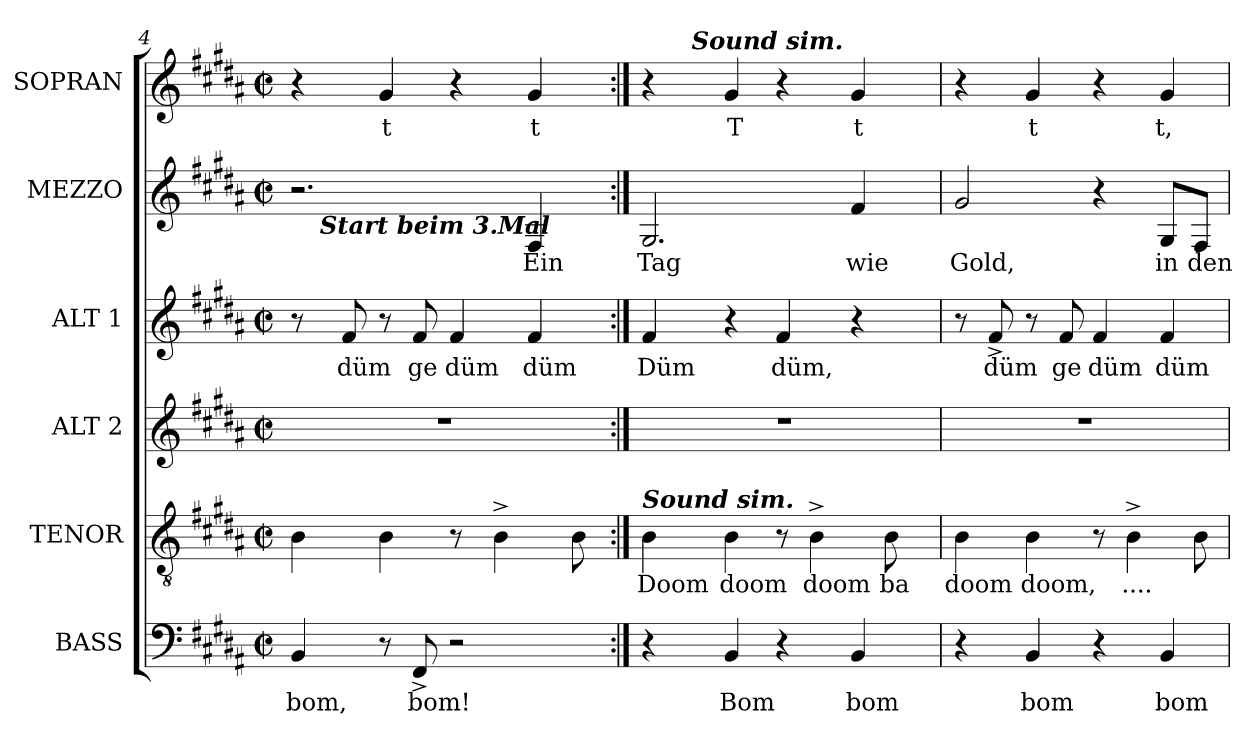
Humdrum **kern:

**kern	**text	**kern	**text	**kern	**kern	**text	**kern	**text	**kern	**text
*part6	*part6	*part5	*part5	*part4	*part3	*part3	*part2	*part2	*part1	*part1
*staff6	*staff6	*staff5	*staff5	*staff4	*staff3	*staff3	*staff2	*staff2	*staff1	*staff1
*I"BASS	*	*I"TENOR	*	*I"ALT 2	*I"ALT 1	*	*I"MEZZO	*	*I"SOPRAN	*
*I'B	*	*I'T	*	*I'A2	*I'A1	*	*	*	*I'S	*
*clefF4	*	*clefGv2	*	*clefG2	*clefG2	*	*clefG2	*	*clefG2	*
*	*	*ITrd7c12	*	*	*	*	*	*	*	*
*k[f#c#g#d#a#]	*	*k[f#c#g#d#a#]	*	*k[f#c#g#d#a#]	*k[f#c#g#d#a#]	*	*k[f#c#g#d#a#]	*	*k[f#c#g#d#a#]	*
*B:	*	*B:	*	*B:	*B:	*	*B:	*	*B:	*
*M2/2	*	*M2/2	*	*M2/2	*M2/2	*	*M2/2	*	*M2/2	*
*met(c|)	*	*met(c|)	*	*met(c|)	*met(c|)	*	*met(c|)	*	*met(c|)	*
=4	=4	=4	=4	=4	=4	=4	=4	=4	=4	=4
!	!LO:LY:b:color=#000000	!	!	!	!	!	!	!	!	!
*	*	*	*	*	*	*	*^	*	*	*
4BBi/	bom,	4BBi\	.	1r	8r	.	2.r	32ryy	.	4r	.
.	.	.	.	.	.	.	.	64...ryy	.	.	.
!	!	!	!	!	!	!	!	!LO:TX:b:Bi:t=Start beim 3.Mal	!	!	!
.	.	.	.	.	.	.	.	2ryy	.	.	.
!	!	!	!	!	!	!LO:LY:b:color=#000000	!	!	!	!	!
.	.	.	.	.	8f#i/	düm	.	.	.	.	.
!	!	!	!	!	!	!	!	!	!	!	!LO:LY:b:color=#000000
8r	.	4BBi\	.	.	8r	.	.	.	.	4g#i/	t
!	!LO:LY:b:color=#000000	!	!	!	!	!	!	!	!	!	!
!	!	!	!	!	!	!LO:LY:b:color=#000000	!	!	!	!	!
8FF#^i/	bom!	.	.	.	8f#i/	ge	.	.	.	.	.
!	!	!	!	!	!	!LO:LY:b:color=#000000	!	!	!	!	!
2r	.	8r	.	.	4f#i/	düm	.	.	.	4r	.
.	.	.	.	.	.	.	.	4ryy	.	.	.
.	.	4BB^i\	.	.	.	.	.	.	.	.	.
!	!	!	!	!	!	!LO:LY:b:color=#000000	!	!	!	!	!
!	!	!	!	!	!	!	!	!	!LO:LY:b:color=#000000	!	!
!	!	!	!	!	!	!	!	!	!	!	!LO:LY:b:color=#000000
.	.	.	.	.	4f#i/	düm	4F#i/	.	Ein	4g#i/	t
.	.	.	.	.	.	.	.	8ryy	.	.	.
.	.	8BBi\	.	.	.	.	.	.	.	.	.
.	.	.	.	.	.	.	.	16ryy	.	.	.
.	.	.	.	.	.	.	.	512ryy	.	.	.
*	*	*	*	*	*	*	*v	*v	*	*	*
!!LO:LB:g=z
=5:|!	=5:|!	=5:|!	=5:|!	=5:|!	=5:|!	=5:|!	=5:|!	=5:|!	=5:|!	=5:|!
*	*	*	*	*	*	*	*^	*	*	*
!	!	!	!LO:LY:b:color=#000000	!	!	!	!	!	!	!	!
*	*	*	*	*	*	*	*v	*v	*	*	*
*	*	*	*	*	*	*	*^	*	*	*
!	!	!	!	!	!	!LO:LY:b:color=#000000	!	!	!	!	!
*	*	*	*	*	*	*	*v	*v	*	*	*
*	*	*	*	*	*	*	*^	*	*	*
!	!	!	!	!	!	!	!	!	!	!LO:TX:a:B:cj:t=A1	!
!	!	!LO:TX:a:Bi:t=Sound sim.	!	!	!	!	!	!	!	!	!
!	!	!	!	!	!	!	!	!	!LO:LY:b:color=#000000	!	!
*	*	*	*	*	*	*	*v	*v	*	*^	*
4r	.	4BBi\	Doom	1r	4f#i/	Düm	2.G#i/	Tag	4r	8ryy	.
.	.	.	.	.	.	.	.	.	.	64ryy	.
.	.	.	.	.	.	.	.	.	.	512ryy	.
!	!	!	!	!	!	!	!	!	!	!LO:TX:a:Bi:t=Sound sim.	!
.	.	.	.	.	.	.	.	.	.	2ryy	.
!	!LO:LY:b:color=#000000	!	!	!	!	!	!	!	!	!	!
!	!	!	!LO:LY:b:color=#000000	!	!	!	!	!	!	!	!
!	!	!	!	!	!	!	!	!	!	!	!LO:LY:b:color=#000000
4BBi/	Bom	4BBi\	doom	.	4r	.	.	.	4g#i/	.	T
!	!	!	!	!	!	!LO:LY:b:color=#000000	!	!	!	!	!
4r	.	8r	.	.	4f#i/	düm,	.	.	4r	.	.
!	!	!	!LO:LY:b:color=#000000	!	!	!	!	!	!	!	!
.	.	4BB^i\	doom	.	.	.	.	.	.	.	.
.	.	.	.	.	.	.	.	.	.	4ryy	.
!	!LO:LY:b:color=#000000	!	!	!	!	!	!	!	!	!	!
!	!	!	!	!	!	!	!	!LO:LY:b:color=#000000	!	!	!
!	!	!	!	!	!	!	!	!	!	!	!LO:LY:b:color=#000000
4BBi/	bom	.	.	.	4r	.	4f#i/	wie	4g#i/	.	t
!	!	!	!LO:LY:b:color=#000000	!	!	!	!	!	!	!	!
.	.	8BBi\	ba	.	.	.	.	.	.	.	.
.	.	.	.	.	.	.	.	.	.	16ryy	.
.	.	.	.	.	.	.	.	.	.	32ryy	.
.	.	.	.	.	.	.	.	.	.	128..ryy	.
*	*	*	*	*	*	*	*	*	*v	*v	*
=6	=6	=6	=6	=6	=6	=6	=6	=6	=6	=6
*	*	*	*	*	*	*	*	*	*^	*
!	!	!	!LO:LY:b:color=#000000	!	!	!	!	!	!	!	!
*	*	*	*	*	*	*	*	*	*v	*v	*
*	*	*	*	*	*	*	*	*	*^	*
!	!	!	!	!	!	!	!	!LO:LY:b:color=#000000	!	!	!
*	*	*	*	*	*	*	*	*	*v	*v	*
4r	.	4BBi\	doom	1r	8r	.	2g#i/	Gold,	4r	.
!	!	!	!	!	!	!LO:LY:b:color=#000000	!	!	!	!
.	.	.	.	.	8f#^i/	düm	.	.	.	.
!	!LO:LY:b:color=#000000	!	!	!	!	!	!	!	!	!
!	!	!	!LO:LY:b:color=#000000	!	!	!	!	!	!	!
!	!	!	!	!	!	!	!	!	!	!LO:LY:b:color=#000000
4BBi/	bom	4BBi\	doom,	.	8r	.	.	.	4g#i/	t
!	!	!	!	!	!	!LO:LY:b:color=#000000	!	!	!	!
.	.	.	.	.	8f#i/	ge	.	.	.	.
!	!	!	!	!	!	!LO:LY:b:color=#000000	!	!	!	!
4r	.	8r	.	.	4f#i/	düm	4r	.	4r	.
!	!	!	!LO:LY:b:color=#000000	!	!	!	!	!	!	!
.	.	4BB^i\	....	.	.	.	.	.	.	.
!	!LO:LY:b:color=#000000	!	!	!	!	!	!	!	!	!
!	!	!	!	!	!	!LO:LY:b:color=#000000	!	!	!	!
!	!	!	!	!	!	!	!	!LO:LY:b:color=#000000	!	!
!	!	!	!	!	!	!	!	!	!	!LO:LY:b:color=#000000
4BBi/	bom	.	.	.	4f#i/	düm	8G#i/L	in	4g#i/	t,
!	!	!	!	!	!	!	!	!LO:LY:b:color=#000000	!	!
.	.	8BBi\	.	.	.	.	8F#i/J	den	.	.
=	=	=	=	=	=	=	=	=	=	=
*-	*-	*-	*-	*-	*-	*-	*-	*-	*-	*-
